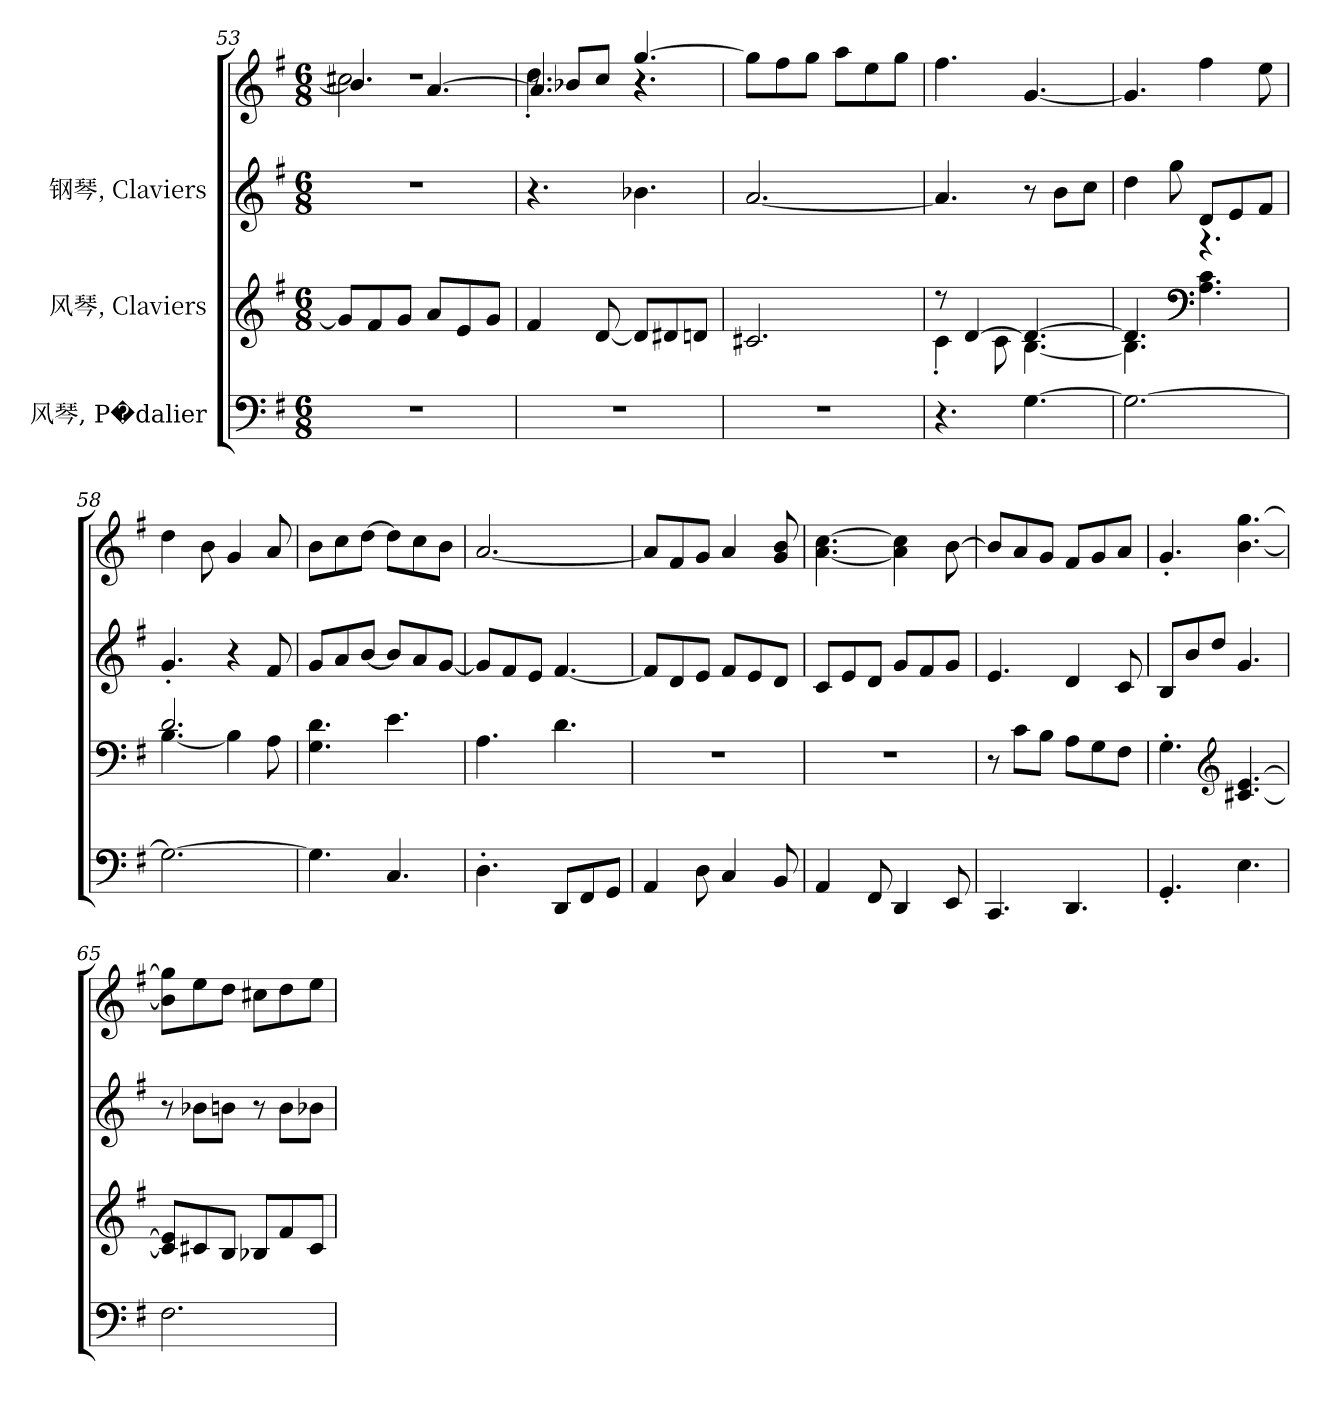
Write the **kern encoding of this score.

**kern	**kern	**kern	**kern
*part3	*part2	*part1	*part1
*staff4	*staff3	*staff2	*staff1
*I"风琴, P�dalier	*I"风琴, Claviers	*I"钢琴, Claviers	*
!!LO:PB:g=z
*clefF4	*clefG2	*clefG2	*clefG2
*k[f#]	*k[f#]	*k[f#]	*k[f#]
*M6/8	*M6/8	*M6/8	*M6/8
=53	=53	=53	=53
*	*	*	*^
*	*	*	*	*^
2.r	8g/L]	2.r	2.r	2.cc#X\	4.b-/]
.	8f#/	.	.	.	.
.	8g/J	.	.	.	.
.	8a/L	.	.	.	[4.a/
.	8e/	.	.	.	.
.	8g/J	.	.	.	.
=54	=54	=54	=54	=54	=54
2.r	4f#/	4.r	8r	4.dd'\	4.a/]
.	.	.	8b-X/L	.	.
.	[8d/	.	8cc/J	.	.
.	8d/L]	4.b-X\	[4.gg/	4.r	4.r
.	8d#X/	.	.	.	.
.	8dn/J	.	.	.	.
*	*	*	*v	*v	*v
=55	=55	=55	=55
2.r	2.c#X/	[2.a/	8gg\L]
.	.	.	8ff#\
.	.	.	8gg\J
.	.	.	8aa\L
.	.	.	8ee\
.	.	.	8gg\J
=56	=56	=56	=56
*	*^	*	*
4.r	8r	4c'\	4.a/]	4.ff#\
.	[4d/	.	.	.
.	.	8c\	.	.
[4.G\	4.d/_	[4.B\	8r	[4.g/
.	.	.	8b\L	.
.	.	.	8cc\J	.
=57	=57	=57	=57	=57
2.G\_	4.d/]	4.B\]	4dd\	4.g/]
.	.	.	8gg\	.
*	*clefF4	*	*	*
.	4.r	4.A\ 4.c\	8d/L	4ff#\
.	.	.	8e/	.
.	.	.	8f#/J	8ee\
!!LO:LB:g=z
=58	=58	=58	=58	=58
2.G\_	2.d/	[4.B\	4.g'/	4dd\
.	.	.	.	8b\
.	.	4B\]	4r	4g/
.	.	8A\	8f#/	8a/
*	*v	*v	*	*
=59	=59	=59	=59
4.G\]	4.G\ 4.d\	8g/L	8b\L
.	.	8a/	8cc\
.	.	[8b/J	[8dd\J
4.C/	4.e\	8b/L]	8dd\L]
.	.	8a/	8cc\
.	.	[8g/J	8b\J
=60	=60	=60	=60
4.D'\	4.A\	8g/L]	[2.a/
.	.	8f#/	.
.	.	8e/J	.
8DD/L	4.d\	[4.f#/	.
8FF#/	.	.	.
8GG/J	.	.	.
=61	=61	=61	=61
4AA/	2.r	8f#/L]	8a/L]
.	.	8d/	8f#/
8D\	.	8e/J	8g/J
4C/	.	8f#/L	4a/
.	.	8e/	.
8BB/	.	8d/J	8g/ 8b/
=62	=62	=62	=62
4AA/	2.r	8c/L	[4.a\ [4.cc\
.	.	8e/	.
8FF#/	.	8d/J	.
4DD/	.	8g/L	4a\] 4cc\]
.	.	8f#/	.
8EE/	.	8g/J	[8b\
=63	=63	=63	=63
4.CC/	8r	4.e/	8b/L]
.	8c\L	.	8a/
.	8B\J	.	8g/J
4.DD/	8A\L	4d/	8f#/L
.	8G\	.	8g/
.	8F#\J	8c/	8a/J
!!LO:LB:g=z
=64	=64	=64	=64
4.GG'/	4.G'\	8B/L	4.g'/
.	.	8b/	.
.	.	8dd/J	.
*	*clefG2	*	*
4.E\	[4.c#X/ [4.e/	4.g/	[4.b\ [4.gg\
=65	=65	=65	=65
2.F#\	8c#/] 8e/]L	8r	8b\] 8gg\]L
.	8c#X/	8b-X\L	8ee\
.	8B/J	8bn\J	8dd\J
.	8B-X/L	8r	8cc#X\L
.	8f#/	8b\L	8dd\
.	8c#/J	8b-X\J	8ee\J
=	=	=	=
*-	*-	*-	*-
